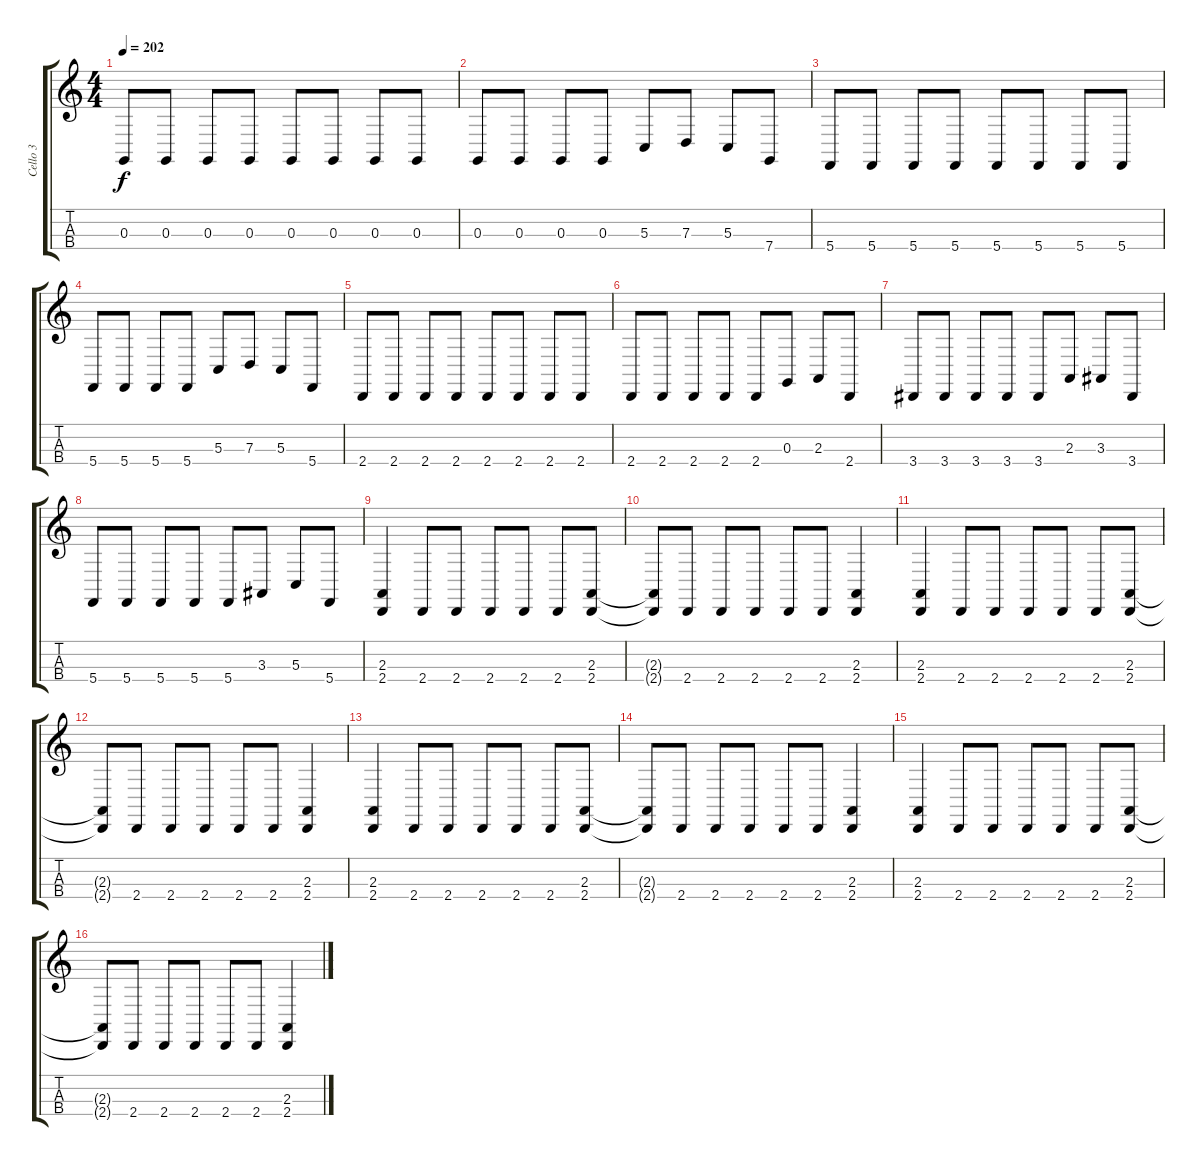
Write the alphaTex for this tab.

\track ("Cello 3" "Cello 3") {instrument cello}
\staff {score tabs}
\tuning (A3 D3 G2 C2) {hide}
\ts (4 4)
\tempo 202
\clef g2
\ks c
0.3.8{dy f} 0.3.8 0.3.8 0.3.8 0.3.8 0.3.8 0.3.8 0.3.8 |
0.3.8 0.3.8 0.3.8 0.3.8 5.3.8 7.3.8 5.3.8 7.4.8 |
5.4.8 5.4.8 5.4.8 5.4.8 5.4.8 5.4.8 5.4.8 5.4.8 |
5.4.8 5.4.8 5.4.8 5.4.8 5.3.8 7.3.8 5.3.8 5.4.8 |
2.4.8 2.4.8 2.4.8 2.4.8 2.4.8 2.4.8 2.4.8 2.4.8 |
2.4.8 2.4.8 2.4.8 2.4.8 2.4.8 0.3.8 2.3.8 2.4.8 |
3.4.8 3.4.8 3.4.8 3.4.8 3.4.8 2.3.8 3.3.8 3.4.8 |
5.4.8 5.4.8 5.4.8 5.4.8 5.4.8 3.3.8 5.3.8 5.4.8 |
(2.3 2.4).4 2.4.8 2.4.8 2.4.8 2.4.8 2.4.8 (2.3 2.4).8 |
(2.3{t} 2.4{t}).8 2.4.8 2.4.8 2.4.8 2.4.8 2.4.8 (2.3 2.4).4 |
(2.3 2.4).4 2.4.8 2.4.8 2.4.8 2.4.8 2.4.8 (2.3 2.4).8 |
(2.3{t} 2.4{t}).8 2.4.8 2.4.8 2.4.8 2.4.8 2.4.8 (2.3 2.4).4 |
(2.3 2.4).4 2.4.8 2.4.8 2.4.8 2.4.8 2.4.8 (2.3 2.4).8 |
(2.3{t} 2.4{t}).8 2.4.8 2.4.8 2.4.8 2.4.8 2.4.8 (2.3 2.4).4 |
(2.3 2.4).4 2.4.8 2.4.8 2.4.8 2.4.8 2.4.8 (2.3 2.4).8 |
(2.3{t} 2.4{t}).8 2.4.8 2.4.8 2.4.8 2.4.8 2.4.8 (2.3 2.4).4
